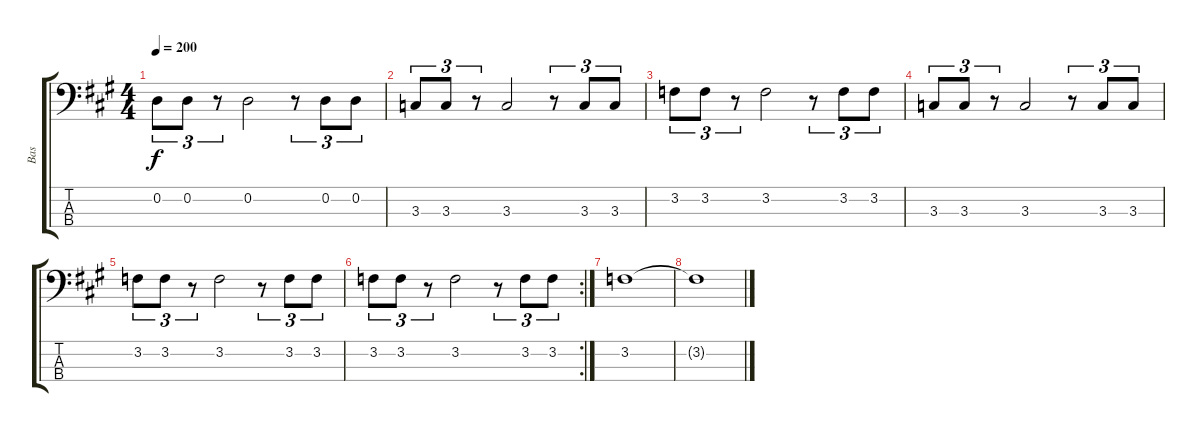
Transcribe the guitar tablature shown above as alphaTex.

\track ("Bas" "Bas") {instrument electricbassfinger}
\staff {score tabs}
\tuning (G2 D2 A1 E1) {hide}
\ts (4 4)
\tempo 200
\clef f4
\ks a
0.2.8{tu (3 2) dy f} 0.2.8{tu (3 2)} r.8{tu (3 2)} 0.2.2 r.8{tu (3 2)} 0.2.8{tu (3 2)} 0.2.8{tu (3 2)} |
3.3.8{tu (3 2)} 3.3.8{tu (3 2)} r.8{tu (3 2)} 3.3.2 r.8{tu (3 2)} 3.3.8{tu (3 2)} 3.3.8{tu (3 2)} |
3.2.8{tu (3 2)} 3.2.8{tu (3 2)} r.8{tu (3 2)} 3.2.2 r.8{tu (3 2)} 3.2.8{tu (3 2)} 3.2.8{tu (3 2)} |
3.3.8{tu (3 2)} 3.3.8{tu (3 2)} r.8{tu (3 2)} 3.3.2 r.8{tu (3 2)} 3.3.8{tu (3 2)} 3.3.8{tu (3 2)} |
3.2.8{tu (3 2)} 3.2.8{tu (3 2)} r.8{tu (3 2)} 3.2.2 r.8{tu (3 2)} 3.2.8{tu (3 2)} 3.2.8{tu (3 2)} |
\rc 2
3.2.8{tu (3 2)} 3.2.8{tu (3 2)} r.8{tu (3 2)} 3.2.2 r.8{tu (3 2)} 3.2.8{tu (3 2)} 3.2.8{tu (3 2)} |
3.2.1 |
3.2{t}.1
